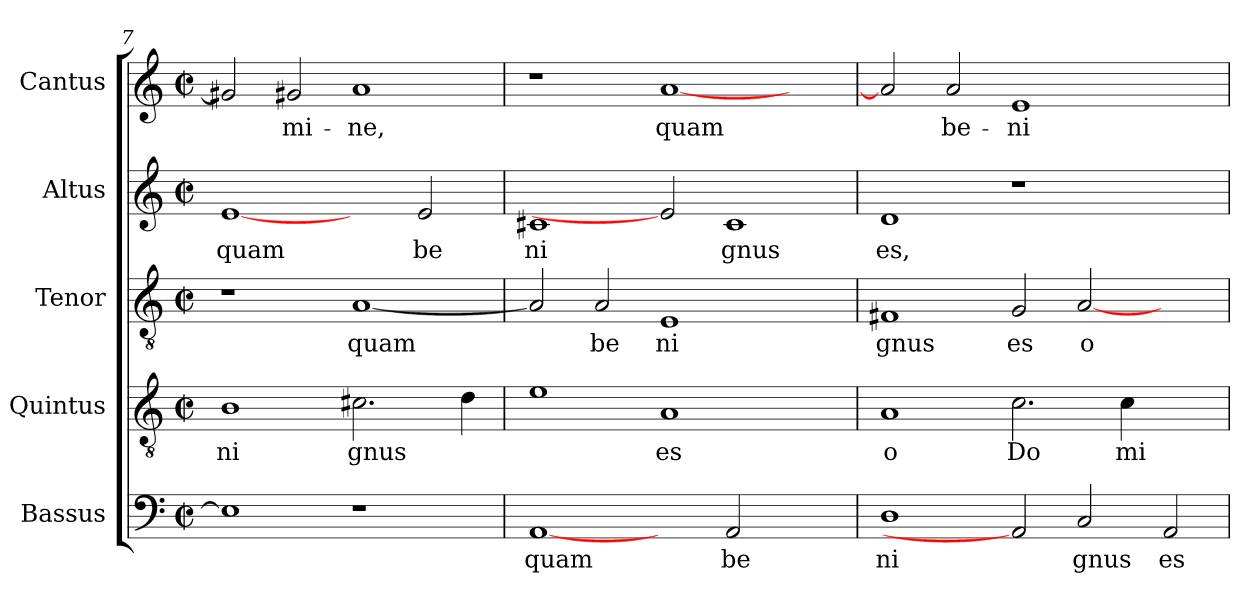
**kern	**text	**kern	**text	**kern	**text	**kern	**text	**kern	**text
*part5	*part5	*part4	*part4	*part3	*part3	*part2	*part2	*part1	*part1
*staff5	*staff5	*staff4	*staff4	*staff3	*staff3	*staff2	*staff2	*staff1	*staff1
*I"Bassus	*	*I"Quintus	*	*I"Tenor	*	*I"Altus	*	*I"Cantus	*
!!LO:LB:g=z
*clefF4	*	*clefGv2	*	*clefGv2	*	*clefG2	*	*clefG2	*
*k[]	*	*k[]	*	*k[]	*	*k[]	*	*k[]	*
*C:	*	*C:	*	*C:	*	*C:	*	*C:	*
*M2/2	*	*M2/2	*	*M2/2	*	*M2/2	*	*M2/2	*
*met(c|)	*	*met(c|)	*	*met(c|)	*	*met(c|)	*	*met(c|)	*
=7	=7	=7	=7	=7	=7	=7	=7	=7	=7
!	!LO:LY:b	!	!LO:LY:b:cj	!	!	!	!LO:LY:b:cj	!	!LO:LY:b:cj
1E]	.	1B	-ni	1r	.	[1e	quam	2g#X/]	.
!	!	!	!	!	!	!	!	!	!LO:LY:b:cj
.	.	.	.	.	.	.	.	2g#X/	mi-
!	!	!	!LO:LY:b:cj	!	!LO:LY:b:cj	!	!	!	!LO:LY:b:cj
1r	.	2.c#X\	gnus	[<1A	quam	2ryy	.	1a	-ne,
!	!	!	!	!	!	!	!LO:LY:b:cj	!	!
.	.	.	.	.	.	2e/	be	.	.
!	!	!	!LO:LY:b:cj	!	!	!	!	!	!
.	.	4d\	.	.	.	.	.	.	.
=8	=8	=8	=8	=8	=8	=8	=8	=8	=8
!	!LO:LY:b	!	!LO:LY:b:cj	!	!LO:LY:b:cj	!	!LO:LY:b:cj	!	!
[1AA	quam	1e	.	2A/]	.	1c#X	ni	1r	.
!	!	!	!	!	!LO:LY:b:cj	!	!	!	!
.	.	.	.	2A/	be	.	.	.	.
!	!	!	!LO:LY:b:cj	!	!LO:LY:b:cj	!	!	!	!LO:LY:b:cj
2ryy	.	1A	es	1E	ni	2e]	.	[<1a	quam
!	!LO:LY:b	!	!	!	!	!	!LO:LY:b:cj	!	!
2AA/	be	.	.	.	.	1c#	gnus	.	.
2ryy	.	2ryy	.	2ryy	.	.	.	2ryy	.
=9	=9	=9	=9	=9	=9	=9	=9	=9	=9
!	!LO:LY:b	!	!LO:LY:b:cj	!	!LO:LY:b:cj	!	!LO:LY:b:cj	!	!LO:LY:b:cj
1D	ni	1A	o	1F#X	gnus	1d	es,	2a/]	.
!	!	!	!	!	!	!	!	!	!LO:LY:b:cj
.	.	.	.	.	.	.	.	2a/	be-
!	!	!	!LO:LY:b:cj	!	!LO:LY:b:cj	!	!	!	!LO:LY:b:cj
2AA]	.	2.c\	Do	2G/	es	1r	.	1e	-ni-
!	!LO:LY:b	!	!	!	!LO:LY:b:cj	!	!	!	!
2C/	gnus	.	.	[<2A/	o	.	.	.	.
!	!	!	!LO:LY:b:cj	!	!	!	!	!	!
.	.	4c\	mi	.	.	.	.	.	.
!	!LO:LY:b	!	!	!	!	!	!	!	!
2AA/	es	2ryy	.	2ryy	.	2ryy	.	2ryy	.
=	=	=	=	=	=	=	=	=	=
*-	*-	*-	*-	*-	*-	*-	*-	*-	*-
